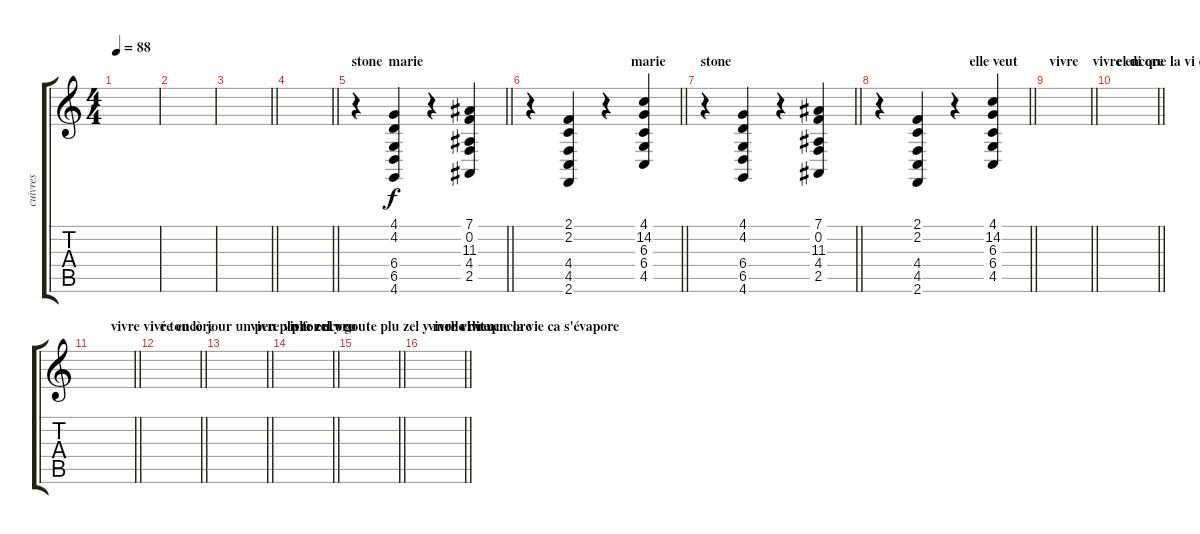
\track ("cuivres" "cuivres") {instrument brasssection}
\staff {score tabs}
\tuning (Eb4 Bb3 Gb3 Db3 Ab2 Eb2) {hide}
\ts (4 4)
\tempo 88
\clef g2
\ks c
|
|
\barLineRight lightlight
|
\section ("" "                            marie ")
\barLineRight lightlight
|
\section ("" "stone")
\barLineRight lightlight
r.4 (4.1 4.2 6.4 6.5 4.6).4 r.4 (7.1 0.2 11.3 4.4 2.5).4 |
\section ("" "                              marie")
\barLineRight lightlight
r.4 (2.1 2.2 4.4 4.5 2.6).4 r.4 (4.1 14.2 6.3 6.4 4.5).4 |
\section ("" "stone")
\barLineRight lightlight
r.4 (4.1 4.2 6.4 6.5 4.6).4 r.4 (7.1 0.2 11.3 4.4 2.5).4 |
\section ("" "                           elle veut")
\barLineRight lightlight
r.4 (2.1 2.2 4.4 4.5 2.6).4 r.4 (4.1 14.2 6.3 6.4 4.5).4 |
\section ("" "vivre    vivre encore")
\barLineRight lightlight
|
\section ("" "el di que la vi ca se dévor el veu")
\barLineRight lightlight
|
\section ("" "     vivre vivre encore")
\barLineRight lightlight
|
\section ("" "é tou lè jour un peu plu for el veu")
\barLineRight lightlight
|
\section ("" "       vivre vivre encore")
\barLineRight lightlight
|
\section ("" "plu zel y goute plu zel y mor el veu")
\barLineRight lightlight
|
\section ("" "                    vivre vivre encore")
\barLineRight lightlight
|
\section ("" "      elle dit que la vie ca s'évapore")
\barLineRight lightlight
